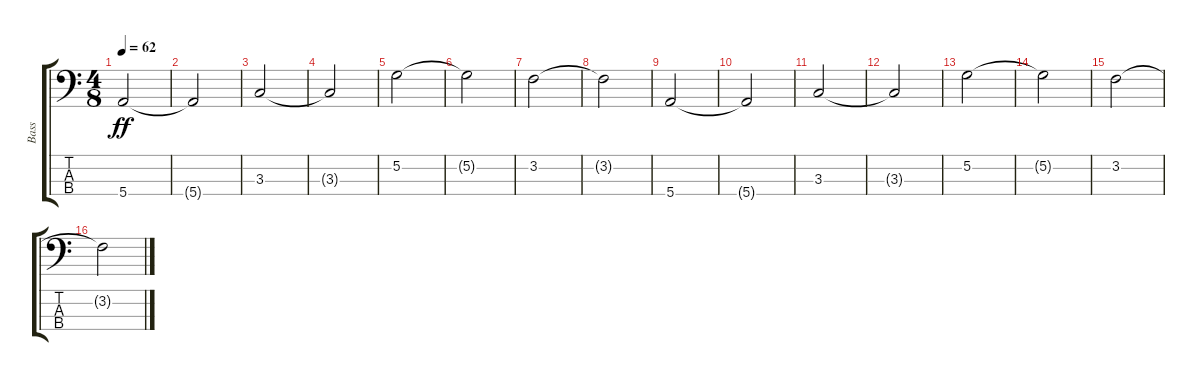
\track ("Bass" "Bass") {instrument electricbasspick}
\staff {score tabs}
\tuning (G2 D2 A1 E1) {hide}
\ts (4 8)
\tempo 62
\clef f4
\ks c
5.4.2{dy ff instrument electricbasspick} |
5.4{t}.2 |
3.3.2 |
3.3{t}.2 |
5.2.2 |
5.2{t}.2 |
3.2.2 |
3.2{t}.2 |
5.4.2 |
5.4{t}.2 |
3.3.2 |
3.3{t}.2 |
5.2.2 |
5.2{t}.2 |
3.2.2 |
3.2{t}.2
